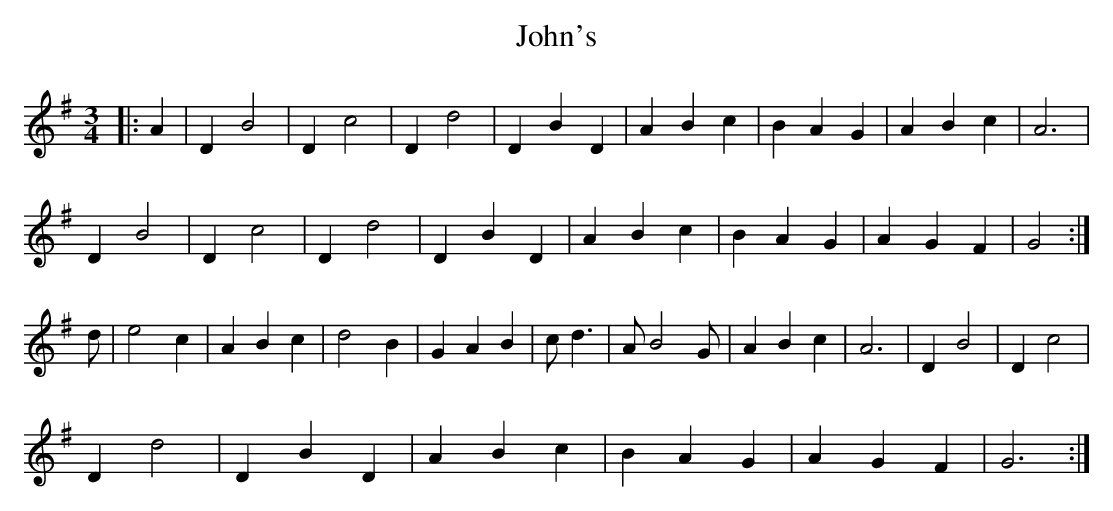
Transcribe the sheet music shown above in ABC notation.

X:1
T: John's
M: 3/4
L: 1/8
K: Gmaj
|:A2|D2 B4|D2 c4|D2 d4|D2 B2 D2|A2 B2 c2|B2 A2 G2|A2 B2 c2|A6|
D2 B4|D2 c4|D2 d4|D2 B2 D2|A2 B2 c2|B2 A2 G2|A2 G2 F2|G4:|
d|e4 c2|A2 B2 c2|d4 B2|G2 A2 B2|c d3|A B4 G|A2 B2 c2|A6|D2 B4|D2 c4|
D2 d4|D2 B2 D2|A2 B2 c2|B2 A2 G2|A2 G2 F2|G6:|
